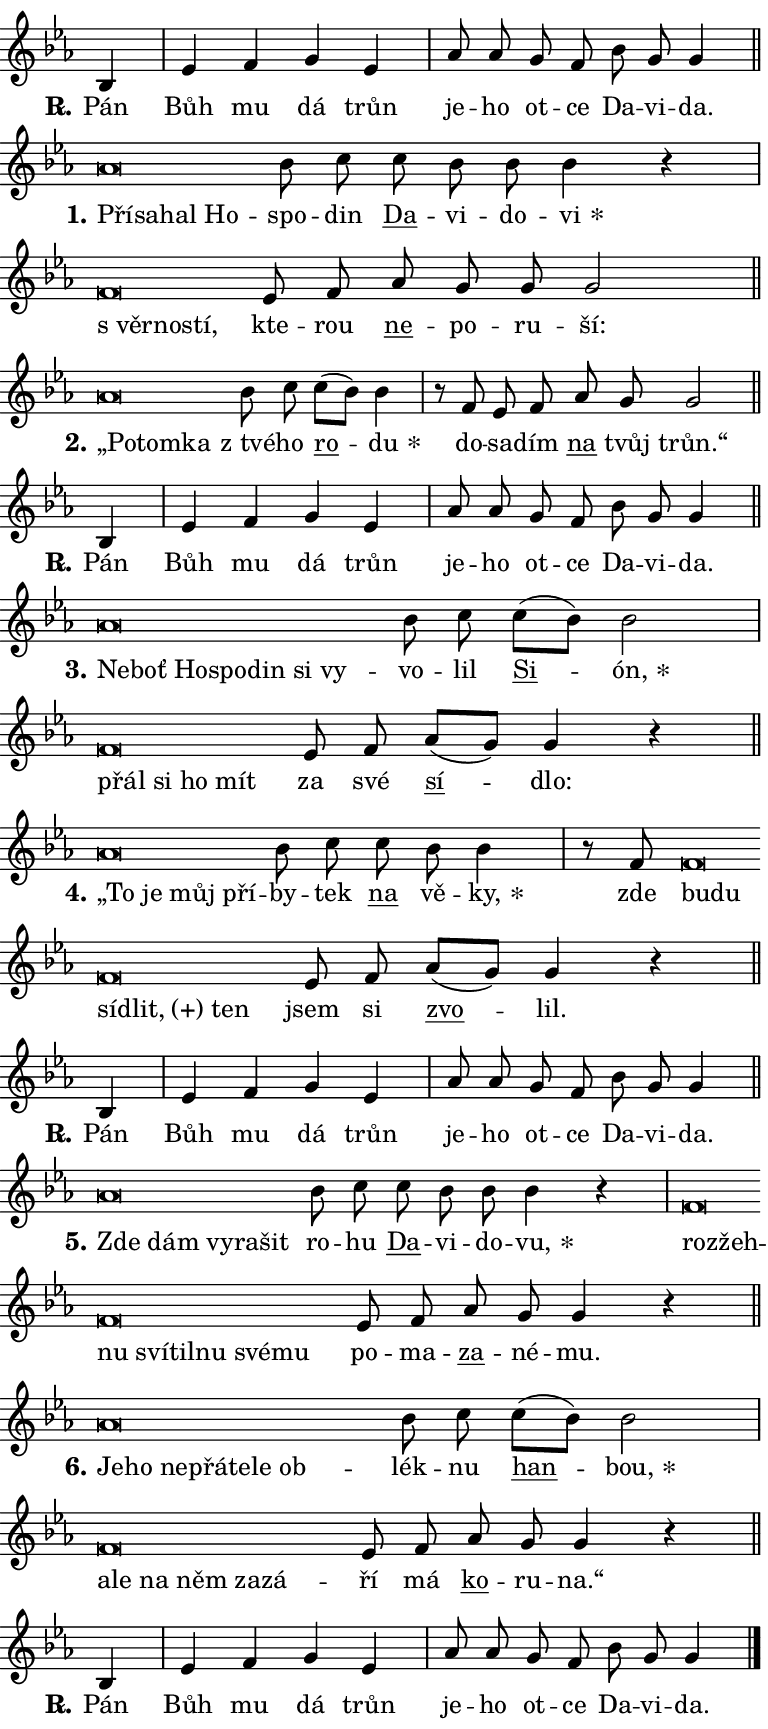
\version "2.24.0"
\header { tagline = "" }
\paper {
  indent = 0\cm
  top-margin = 0\cm
  right-margin = 0.13\cm % to fit lyric hyphens
  bottom-margin = 0\cm
  left-margin = 0\cm
  paper-width = 13\cm
  page-breaking = #ly:one-page-breaking
  system-system-spacing.basic-distance = #11
  score-system-spacing.basic-distance = #11
  ragged-last = ##f
}


%% Author: Thomas Morley
%% https://lists.gnu.org/archive/html/lilypond-user/2020-05/msg00002.html
#(define (line-position grob)
"Returns position of @var[grob} in current system:
   @code{'start}, if at first time-step
   @code{'end}, if at last time-step
   @code{'middle} otherwise
"
  (let* ((col (ly:item-get-column grob))
         (ln (ly:grob-object col 'left-neighbor))
         (rn (ly:grob-object col 'right-neighbor))
         (col-to-check-left (if (ly:grob? ln) ln col))
         (col-to-check-right (if (ly:grob? rn) rn col))
         (break-dir-left
           (and
             (ly:grob-property col-to-check-left 'non-musical #f)
             (ly:item-break-dir col-to-check-left)))
         (break-dir-right
           (and
             (ly:grob-property col-to-check-right 'non-musical #f)
             (ly:item-break-dir col-to-check-right))))
        (cond ((eqv? 1 break-dir-left) 'start)
              ((eqv? -1 break-dir-right) 'end)
              (else 'middle))))

#(define (tranparent-at-line-position vctor)
  (lambda (grob)
  "Relying on @code{line-position} select the relevant enry from @var{vctor}.
Used to determine transparency,"
    (case (line-position grob)
      ((end) (not (vector-ref vctor 0)))
      ((middle) (not (vector-ref vctor 1)))
      ((start) (not (vector-ref vctor 2))))))

noteHeadBreakVisibility =
#(define-music-function (break-visibility)(vector?)
"Makes @code{NoteHead}s transparent relying on @var{break-visibility}"
#{
  \override NoteHead.transparent =
    #(tranparent-at-line-position break-visibility)
#})

#(define delete-ledgers-for-transparent-note-heads
  (lambda (grob)
    "Reads whether a @code{NoteHead} is transparent.
If so this @code{NoteHead} is removed from @code{'note-heads} from
@var{grob}, which is supposed to be @code{LedgerLineSpanner}.
As a result ledgers are not printed for this @code{NoteHead}"
    (let* ((nhds-array (ly:grob-object grob 'note-heads))
           (nhds-list
             (if (ly:grob-array? nhds-array)
                 (ly:grob-array->list nhds-array)
                 '()))
           ;; Relies on the transparent-property being done before
           ;; Staff.LedgerLineSpanner.after-line-breaking is executed.
           ;; This is fragile ...
           (to-keep
             (remove
               (lambda (nhd)
                 (ly:grob-property nhd 'transparent #f))
               nhds-list)))
      ;; TODO find a better method to iterate over grob-arrays, similiar
      ;; to filter/remove etc for lists
      ;; For now rebuilt from scratch
      (set! (ly:grob-object grob 'note-heads)  '())
      (for-each
        (lambda (nhd)
          (ly:pointer-group-interface::add-grob grob 'note-heads nhd))
        to-keep))))

squashNotes = {
  \override NoteHead.X-extent = #'(-0.2 . 0.2)
  \override NoteHead.Y-extent = #'(-0.75 . 0)
  \override NoteHead.stencil =
    #(lambda (grob)
       (let ((pos (ly:grob-property grob 'staff-position)))
         (begin
           (if (< pos -7) (display "ERROR: Lower brevis then expected\n") (display ""))
           (if (<= pos -6) ly:text-interface::print ly:note-head::print))))
}
unSquashNotes = {
  \revert NoteHead.X-extent
  \revert NoteHead.Y-extent
  \revert NoteHead.stencil
}

hideNotes = \noteHeadBreakVisibility #begin-of-line-visible
unHideNotes = \noteHeadBreakVisibility #all-visible

% work-around for resetting accidentals
% https://lilypond.org/doc/v2.23/Documentation/notation/displaying-rhythms#unmetered-music
cadenzaMeasure = {
  \cadenzaOff
  \partial 1024 s1024
  \cadenzaOn
}

#(define-markup-command (accent layout props text) (markup?)
  "Underline accented syllable"
  (interpret-markup layout props
    #{\markup \override #'(offset . 4.3) \underline { #text }#}))

responsum = \markup \concat {
  "R" \hspace #-1.05 \path #0.1 #'((moveto 0 0.07) (lineto 0.9 0.8)) \hspace #0.05 "."
}

spaceSize = #0.6828661417322834 % exact space size for TeX Gyre Schola

\layout {
  \context {
    \Staff
    \remove "Time_signature_engraver"
    \override LedgerLineSpanner.after-line-breaking = #delete-ledgers-for-transparent-note-heads
  }
  \context {
    \Lyrics {
      \override LyricSpace.minimum-distance = \spaceSize
      \override LyricText.font-name = #"TeX Gyre Schola"
      \override LyricText.font-size = 1
      \override StanzaNumber.font-name = #"TeX Gyre Schola Bold"
      \override StanzaNumber.font-size = 1
    }
  }
  \context {
    \Score 
    \override NoteHead.text =
      #(lambda (grob) 
        (let ((pos (ly:grob-property grob 'staff-position)))
          #{\markup {
            \combine
              \halign #-0.55 \raise #(if (= pos -6) 0 0.5) \override #'(thickness . 2) \draw-line #'(3.2 . 0)
              \musicglyph "noteheads.sM1"
          }#}))
  }
}

% magnetic-lyrics.ily
%
%   written by
%     Jean Abou Samra <jean@abou-samra.fr>
%     Werner Lemberg <wl@gnu.org>
%
%   adapted by
%     Jiri Hon <jiri.hon@gmail.com>
%
% Version 2022-Apr-15

% https://www.mail-archive.com/lilypond-user@gnu.org/msg149350.html

#(define (Left_hyphen_pointer_engraver context)
   "Collect syllable-hyphen-syllable occurrences in lyrics and store
them in properties.  This engraver only looks to the left.  For
example, if the lyrics input is @code{foo -- bar}, it does the
following.

@itemize @bullet
@item
Set the @code{text} property of the @code{LyricHyphen} grob between
@q{foo} and @q{bar} to @code{foo}.

@item
Set the @code{left-hyphen} property of the @code{LyricText} grob with
text @q{foo} to the @code{LyricHyphen} grob between @q{foo} and
@q{bar}.
@end itemize

Use this auxiliary engraver in combination with the
@code{lyric-@/text::@/apply-@/magnetic-@/offset!} hook."
   (let ((hyphen #f)
         (text #f))
     (make-engraver
      (acknowledgers
       ((lyric-syllable-interface engraver grob source-engraver)
        (set! text grob)))
      (end-acknowledgers
       ((lyric-hyphen-interface engraver grob source-engraver)
        ;(when (not (grob::has-interface grob 'lyric-space-interface))
          (set! hyphen grob)));)
      ((stop-translation-timestep engraver)
       (when (and text hyphen)
         (ly:grob-set-object! text 'left-hyphen hyphen))
       (set! text #f)
       (set! hyphen #f)))))

#(define (lyric-text::apply-magnetic-offset! grob)
   "If the space between two syllables is less than the value in
property @code{LyricText@/.details@/.squash-threshold}, move the right
syllable to the left so that it gets concatenated with the left
syllable.

Use this function as a hook for
@code{LyricText@/.after-@/line-@/breaking} if the
@code{Left_@/hyphen_@/pointer_@/engraver} is active."
   (let ((hyphen (ly:grob-object grob 'left-hyphen #f)))
     (when hyphen
       (let ((left-text (ly:spanner-bound hyphen LEFT)))
         (when (grob::has-interface left-text 'lyric-syllable-interface)
           (let* ((common (ly:grob-common-refpoint grob left-text X))
                  (this-x-ext (ly:grob-extent grob common X))
                  (left-x-ext
                   (begin
                     ;; Trigger magnetism for left-text.
                     (ly:grob-property left-text 'after-line-breaking)
                     (ly:grob-extent left-text common X)))
                  ;; `delta` is the gap width between two syllables.
                  (delta (- (interval-start this-x-ext)
                            (interval-end left-x-ext)))
                  (details (ly:grob-property grob 'details))
                  (threshold (assoc-get 'squash-threshold details 0.2)))
             (when (< delta threshold)
               (let* (;; We have to manipulate the input text so that
                      ;; ligatures crossing syllable boundaries are not
                      ;; disabled.  For languages based on the Latin
                      ;; script this is essentially a beautification.
                      ;; However, for non-Western scripts it can be a
                      ;; necessity.
                      (lt (ly:grob-property left-text 'text))
                      (rt (ly:grob-property grob 'text))
                      (is-space (grob::has-interface hyphen 'lyric-space-interface))
                      (space (if is-space " " ""))
                      (extra-delta (if is-space spaceSize 0))
                      ;; Append new syllable.
                      (ltrt-space (if (and (string? lt) (string? rt))
                                (string-append lt space rt)
                                (make-concat-markup (list lt space rt))))
                      ;; Right-align `ltrt` to the right side.
                      (ltrt-space-markup (grob-interpret-markup
                               grob
                               (make-translate-markup
                                (cons (interval-length this-x-ext) 0)
                                (make-right-align-markup ltrt-space)))))
                 (begin
                   ;; Don't print `left-text`.
                   (ly:grob-set-property! left-text 'stencil #f)
                   ;; Set text and stencil (which holds all collected
                   ;; syllables so far) and shift it to the left.
                   (ly:grob-set-property! grob 'text ltrt-space)
                   (ly:grob-set-property! grob 'stencil ltrt-space-markup)
                   (ly:grob-translate-axis! grob (- (- delta extra-delta)) X))))))))))


#(define (lyric-hyphen::displace-bounds-first grob)
   ;; Make very sure this callback isn't triggered too early.
   (let ((left (ly:spanner-bound grob LEFT))
         (right (ly:spanner-bound grob RIGHT)))
     (ly:grob-property left 'after-line-breaking)
     (ly:grob-property right 'after-line-breaking)
     (ly:lyric-hyphen::print grob)))

squashThreshold = #0.4

\layout {
  \context {
    \Lyrics
    \consists #Left_hyphen_pointer_engraver
    \override LyricText.after-line-breaking =
      #lyric-text::apply-magnetic-offset!
    \override LyricHyphen.stencil = #lyric-hyphen::displace-bounds-first
    \override LyricText.details.squash-threshold = \squashThreshold
    \override LyricHyphen.minimum-distance = 0
    \override LyricHyphen.minimum-length = \squashThreshold
  }
}

squashText = \override LyricText.details.squash-threshold = 9999
unSquashText = \override LyricText.details.squash-threshold = \squashThreshold

leftText = \override LyricText.self-alignment-X = #LEFT
unLeftText = \revert LyricText.self-alignment-X

starOffset = #(lambda (grob) 
                (let ((x_offset (ly:self-alignment-interface::aligned-on-x-parent grob)))
                  (if (= x_offset 0) 0 (+ x_offset 1.2))))

star = #(define-music-function (syllable)(string?)
"Append star separator at the end of a syllable"
#{
  \once \override LyricText.X-offset = #starOffset
  \lyricmode { \markup {
    #syllable
    \override #'((font-name . "TeX Gyre Schola Bold")) \hspace #0.2 \lower #0.65 \larger "*"
  } }
#})

starAccent = #(define-music-function (syllable)(string?)
"Append star separator at the end of a syllable and make accent"
#{
  \once \override LyricText.X-offset = #starOffset
  \lyricmode { \markup {
    \accent #syllable
    \override #'((font-name . "TeX Gyre Schola Bold")) \hspace #0.2 \lower #0.65 \larger "*"
  } }
#})

breath = #(define-music-function (syllable)(string?)
"Append breathing indicator at the end of a syllable"
#{
  \lyricmode { \markup { #syllable "+" } }
#})

optionalBreath = #(define-music-function (syllable)(string?)
"Append optional breathing indicator at the end of a syllable"
#{
  \lyricmode { \markup { #syllable "(+)" } }
#})


\score {
    <<
        \new Voice = "melody" { \cadenzaOn \key es \major \relative { bes4 \cadenzaMeasure \bar "|" es f g es \cadenzaMeasure \bar "|" as8 as g f bes g g4 \cadenzaMeasure \bar "||" \break } }
        \new Lyrics \lyricsto "melody" { \lyricmode { \set stanza = \responsum
Pán Bůh mu dá trůn je -- ho ot -- ce Da -- vi -- da. } }
    >>
    \layout {}
}

\score {
    <<
        \new Voice = "melody" { \cadenzaOn \key es \major \relative { \squashNotes as'\breve*1/16 \hideNotes \breve*1/16 \bar "" \breve*1/16 \breve*1/16 \bar "" \unHideNotes \unSquashNotes bes8 c \bar "" c bes bes bes4 r \cadenzaMeasure \bar "|" \squashNotes f\breve*1/16 \hideNotes \breve*1/16 \breve*1/16 \bar "" \unHideNotes \unSquashNotes es8 f \bar "" as g g g2 \cadenzaMeasure \bar "||" \break } }
        \new Lyrics \lyricsto "melody" { \lyricmode { \set stanza = "1."
\leftText Pří -- \squashText sa -- hal Ho -- \unLeftText \unSquashText spo -- din \markup \accent Da -- vi -- do -- \star vi \leftText "s věr" -- \squashText no -- stí, \unLeftText \unSquashText kte -- rou \markup \accent ne -- po -- ru -- ší: } }
    >>
    \layout {}
}

\score {
    <<
        \new Voice = "melody" { \cadenzaOn \key es \major \relative { \squashNotes as'\breve*1/16 \hideNotes \breve*1/16 \breve*1/16 \bar "" \unHideNotes \unSquashNotes bes8 c \bar "" c[( bes)] bes4 \cadenzaMeasure \bar "|" r8 f es8 f \bar "" as g g2 \cadenzaMeasure \bar "||" \break } }
        \new Lyrics \lyricsto "melody" { \lyricmode { \set stanza = "2."
\leftText „Po -- \squashText tom -- ka \unLeftText \unSquashText "z tvé" -- ho \markup \accent ro -- \star du do -- sa -- dím \markup \accent na tvůj trůn.“ } }
    >>
    \layout {}
}

\score {
    <<
        \new Voice = "melody" { \cadenzaOn \key es \major \relative { bes4 \cadenzaMeasure \bar "|" es f g es \cadenzaMeasure \bar "|" as8 as g f bes g g4 \cadenzaMeasure \bar "||" \break } }
        \new Lyrics \lyricsto "melody" { \lyricmode { \set stanza = \responsum
Pán Bůh mu dá trůn je -- ho ot -- ce Da -- vi -- da. } }
    >>
    \layout {}
}

\score {
    <<
        \new Voice = "melody" { \cadenzaOn \key es \major \relative { \squashNotes as'\breve*1/16 \hideNotes \breve*1/16 \bar "" \breve*1/16 \bar "" \breve*1/16 \bar "" \breve*1/16 \bar "" \breve*1/16 \breve*1/16 \bar "" \unHideNotes \unSquashNotes bes8 c \bar "" c[( bes)] bes2 \cadenzaMeasure \bar "|" \squashNotes f\breve*1/16 \hideNotes \breve*1/16 \bar "" \breve*1/16 \breve*1/16 \bar "" \unHideNotes \unSquashNotes es8 f \bar "" as[( g)] g4 r \cadenzaMeasure \bar "||" \break } }
        \new Lyrics \lyricsto "melody" { \lyricmode { \set stanza = "3."
\leftText Ne -- \squashText boť Ho -- spo -- din si vy -- \unLeftText \unSquashText vo -- lil \markup \accent Si -- \star ón, \leftText přál \squashText si ho mít \unLeftText \unSquashText za své \markup \accent sí -- dlo: } }
    >>
    \layout {}
}

\score {
    <<
        \new Voice = "melody" { \cadenzaOn \key es \major \relative { \squashNotes as'\breve*1/16 \hideNotes \breve*1/16 \bar "" \breve*1/16 \breve*1/16 \bar "" \unHideNotes \unSquashNotes bes8 c \bar "" c bes bes4 \cadenzaMeasure \bar "|" r8 f8 \squashNotes f\breve*1/16 \hideNotes \breve*1/16 \bar "" \breve*1/16 \bar "" \breve*1/16 \breve*1/16 \bar "" \unHideNotes \unSquashNotes es8 f \bar "" as[( g)] g4 r \cadenzaMeasure \bar "||" \break } }
        \new Lyrics \lyricsto "melody" { \lyricmode { \set stanza = "4."
\leftText „To \squashText je můj pří -- \unLeftText \unSquashText by -- tek \markup \accent na vě -- \star ky, zde \leftText bu -- \squashText du sí -- \optionalBreath dlit, ten \unLeftText \unSquashText jsem si \markup \accent zvo -- lil. } }
    >>
    \layout {}
}

\score {
    <<
        \new Voice = "melody" { \cadenzaOn \key es \major \relative { bes4 \cadenzaMeasure \bar "|" es f g es \cadenzaMeasure \bar "|" as8 as g f bes g g4 \cadenzaMeasure \bar "||" \break } }
        \new Lyrics \lyricsto "melody" { \lyricmode { \set stanza = \responsum
Pán Bůh mu dá trůn je -- ho ot -- ce Da -- vi -- da. } }
    >>
    \layout {}
}

\score {
    <<
        \new Voice = "melody" { \cadenzaOn \key es \major \relative { \squashNotes as'\breve*1/16 \hideNotes \breve*1/16 \bar "" \breve*1/16 \bar "" \breve*1/16 \breve*1/16 \bar "" \unHideNotes \unSquashNotes bes8 c \bar "" c bes bes bes4 r \cadenzaMeasure \bar "|" \squashNotes f\breve*1/16 \hideNotes \breve*1/16 \bar "" \breve*1/16 \bar "" \breve*1/16 \bar "" \breve*1/16 \bar "" \breve*1/16 \bar "" \breve*1/16 \breve*1/16 \bar "" \unHideNotes \unSquashNotes es8 f \bar "" as g g4 r \cadenzaMeasure \bar "||" \break } }
        \new Lyrics \lyricsto "melody" { \lyricmode { \set stanza = "5."
\leftText Zde \squashText dám vy -- ra -- šit \unLeftText \unSquashText ro -- hu \markup \accent Da -- vi -- do -- \star vu, \leftText roz -- \squashText žeh -- nu sví -- til -- nu své -- mu \unLeftText \unSquashText po -- ma -- \markup \accent za -- né -- mu. } }
    >>
    \layout {}
}

\score {
    <<
        \new Voice = "melody" { \cadenzaOn \key es \major \relative { \squashNotes as'\breve*1/16 \hideNotes \breve*1/16 \bar "" \breve*1/16 \bar "" \breve*1/16 \bar "" \breve*1/16 \bar "" \breve*1/16 \breve*1/16 \bar "" \unHideNotes \unSquashNotes bes8 c \bar "" c[( bes)] bes2 \cadenzaMeasure \bar "|" \squashNotes f\breve*1/16 \hideNotes \breve*1/16 \bar "" \breve*1/16 \bar "" \breve*1/16 \bar "" \breve*1/16 \breve*1/16 \bar "" \unHideNotes \unSquashNotes es8 f \bar "" as g g4 r \cadenzaMeasure \bar "||" \break } }
        \new Lyrics \lyricsto "melody" { \lyricmode { \set stanza = "6."
\leftText Je -- \squashText ho ne -- přá -- te -- le ob -- \unLeftText \unSquashText lék -- nu \markup \accent han -- \star bou, \leftText a -- \squashText le na něm za -- zá -- \unLeftText \unSquashText ří má \markup \accent ko -- ru -- na.“ } }
    >>
    \layout {}
}

\score {
    <<
        \new Voice = "melody" { \cadenzaOn \key es \major \relative { bes4 \cadenzaMeasure \bar "|" es f g es \cadenzaMeasure \bar "|" as8 as g f bes g g4 \cadenzaMeasure \bar "||" \break } \bar "|." }
        \new Lyrics \lyricsto "melody" { \lyricmode { \set stanza = \responsum
Pán Bůh mu dá trůn je -- ho ot -- ce Da -- vi -- da. } }
    >>
    \layout {}
}
